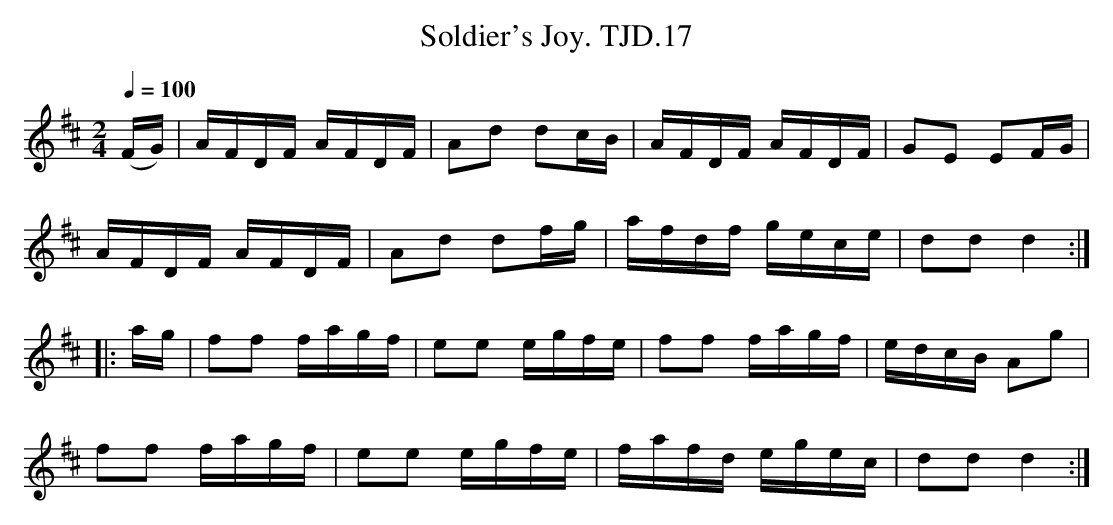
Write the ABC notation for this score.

X:1
T:Soldier's Joy. TJD.17
L:1/16
M:2/4
Q:1/4=100
K:D
(FG)|AFDF AFDF|A2d2 d2cB|AFDF AFDF|G2E2 E2FG|!
AFDF AFDF|A2d2 d2fg|afdf gece|d2d2d4::!
ag|f2f2 fagf|e2e2 egfe|f2f2 fagf|edcB A2g2|!
f2f2 fagf|e2e2 egfe|fafd egec|d2d2d4:|]
